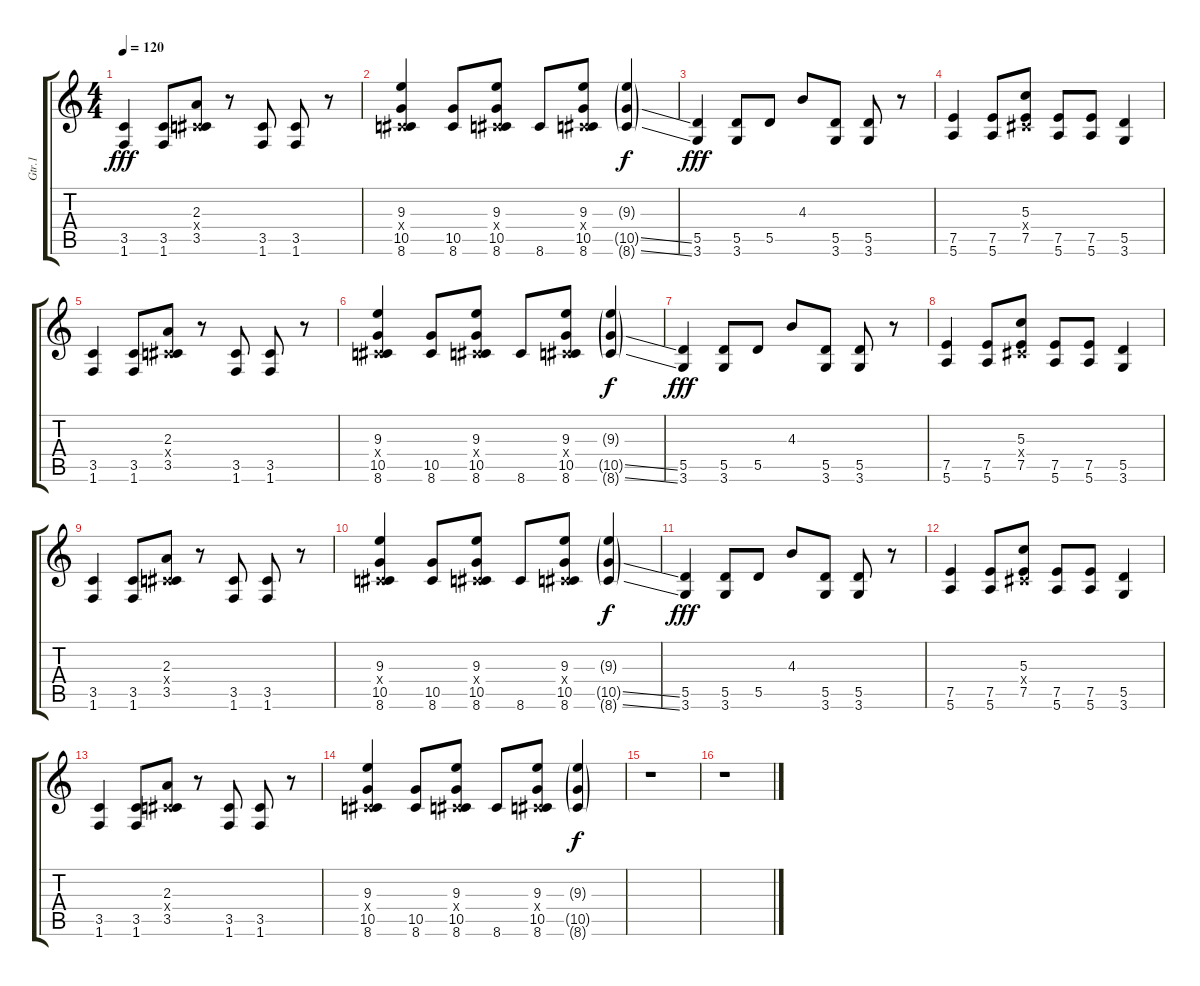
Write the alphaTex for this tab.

\track ("Gtr.1" "Gtr.1") {instrument electricguitarjazz}
\staff {score tabs}
\tuning (E4 B3 G3 D3 A2 E2) {hide}
\ts (4 4)
\tempo 120
\clef g2
\ks c
(3.5 1.6).4{dy fff} (3.5 1.6).8 (2.3 -1.4{x} 3.5).8 r.8 (3.5 1.6).8 (3.5 1.6).8 r.8 |
(9.3 -1.4{x} 10.5 8.6).4 (10.5 8.6).8 (9.3 -1.4{x} 10.5 8.6).8 8.6.8 (9.3 -1.4{x} 10.5 8.6).8 (9.3{g} 10.5{ss g} 8.6{ss g}).4{dy f} |
(5.5 3.6).4{dy fff} (5.5 3.6).8 5.5.8 4.3.8 (5.5 3.6).8 (5.5 3.6).8 r.8 |
(7.5 5.6).4 (7.5 5.6).8 (5.3 -1.4{x} 7.5).8 (7.5 5.6).8 (7.5 5.6).8 (5.5 3.6).4 |
(3.5 1.6).4 (3.5 1.6).8 (2.3 -1.4{x} 3.5).8 r.8 (3.5 1.6).8 (3.5 1.6).8 r.8 |
(9.3 -1.4{x} 10.5 8.6).4 (10.5 8.6).8 (9.3 -1.4{x} 10.5 8.6).8 8.6.8 (9.3 -1.4{x} 10.5 8.6).8 (9.3{g} 10.5{ss g} 8.6{ss g}).4{dy f} |
(5.5 3.6).4{dy fff} (5.5 3.6).8 5.5.8 4.3.8 (5.5 3.6).8 (5.5 3.6).8 r.8 |
(7.5 5.6).4 (7.5 5.6).8 (5.3 -1.4{x} 7.5).8 (7.5 5.6).8 (7.5 5.6).8 (5.5 3.6).4 |
(3.5 1.6).4 (3.5 1.6).8 (2.3 -1.4{x} 3.5).8 r.8 (3.5 1.6).8 (3.5 1.6).8 r.8 |
(9.3 -1.4{x} 10.5 8.6).4 (10.5 8.6).8 (9.3 -1.4{x} 10.5 8.6).8 8.6.8 (9.3 -1.4{x} 10.5 8.6).8 (9.3{g} 10.5{ss g} 8.6{ss g}).4{dy f} |
(5.5 3.6).4{dy fff} (5.5 3.6).8 5.5.8 4.3.8 (5.5 3.6).8 (5.5 3.6).8 r.8 |
(7.5 5.6).4 (7.5 5.6).8 (5.3 -1.4{x} 7.5).8 (7.5 5.6).8 (7.5 5.6).8 (5.5 3.6).4 |
(3.5 1.6).4 (3.5 1.6).8 (2.3 -1.4{x} 3.5).8 r.8 (3.5 1.6).8 (3.5 1.6).8 r.8 |
(9.3 -1.4{x} 10.5 8.6).4 (10.5 8.6).8 (9.3 -1.4{x} 10.5 8.6).8 8.6.8 (9.3 -1.4{x} 10.5 8.6).8 (9.3{g} 10.5{g} 8.6{g}).4{dy f} |
r.1 |
r.1
